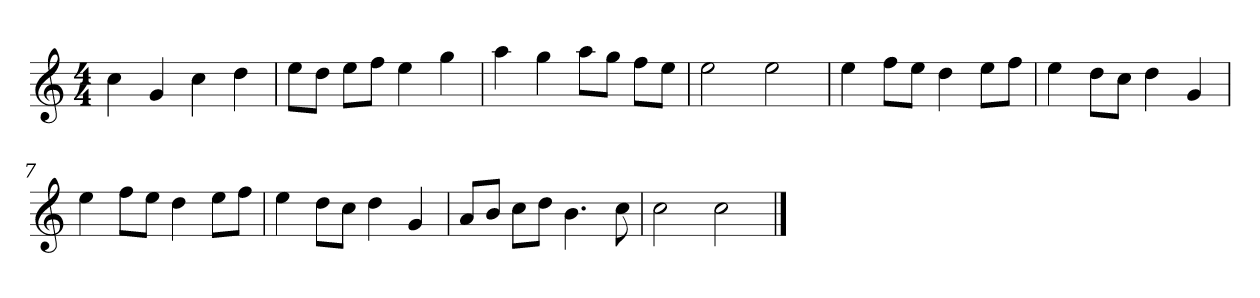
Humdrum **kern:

**kern
*part1
*staff1
*k[]
*M4/4
*MM120
=1
4cc
4g
4cc
4dd
=2
8eeL
8ddJ
8eeL
8ffJ
4ee
4gg
=3
4aa
4gg
8aaL
8ggJ
8ffL
8eeJ
=4
2ee
2ee
=5
4ee
8ffL
8eeJ
4dd
8eeL
8ffJ
=6
4ee
8ddL
8ccJ
4dd
4g
=7
4ee
8ffL
8eeJ
4dd
8eeL
8ffJ
=8
4ee
8ddL
8ccJ
4dd
4g
=9
8aL
8bJ
8ccL
8ddJ
4.b
8cc
=10
2cc
2cc
==
*-
